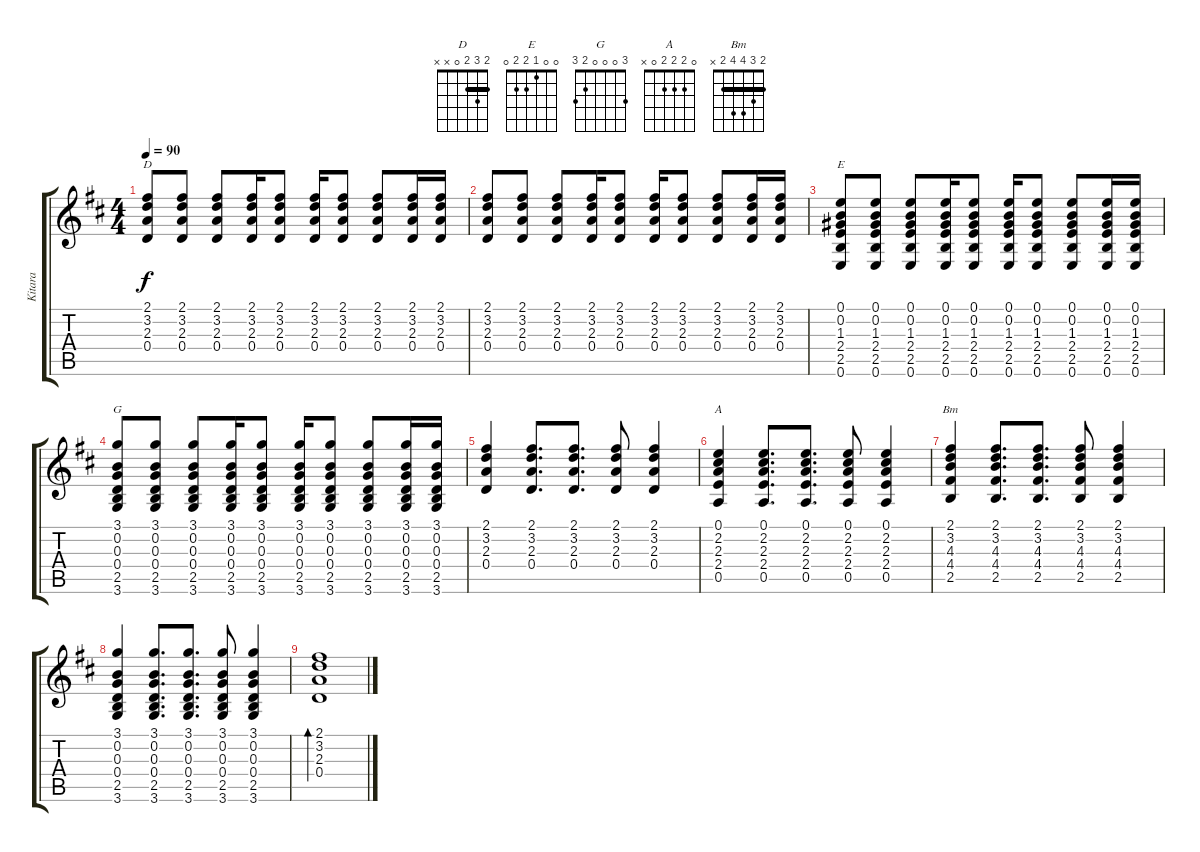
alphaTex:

\track ("Kitara" "Kitara") {instrument acousticguitarsteel}
\staff {score tabs}
\tuning (E4 B3 G3 D3 A2 E2) {hide}
\chord ("D" 2 3 2 0 x x) {barre 2}
\chord ("E" 0 0 1 2 2 0)
\chord ("G" 3 0 0 0 2 3)
\chord ("A" 0 2 2 2 0 x)
\chord ("Bm" 2 3 4 4 2 x) {barre 2}
\ts (4 4)
\tempo 90
\clef g2
\ks d
(2.1 3.2 2.3 0.4).8{ch "D" dy f} (2.1 3.2 2.3 0.4).8 (2.1 3.2 2.3 0.4).8 (2.1 3.2 2.3 0.4).16 (2.1 3.2 2.3 0.4).8 (2.1 3.2 2.3 0.4).16 (2.1 3.2 2.3 0.4).8 (2.1 3.2 2.3 0.4).8 (2.1 3.2 2.3 0.4).16 (2.1 3.2 2.3 0.4).16 |
(2.1 3.2 2.3 0.4).8 (2.1 3.2 2.3 0.4).8 (2.1 3.2 2.3 0.4).8 (2.1 3.2 2.3 0.4).16 (2.1 3.2 2.3 0.4).8 (2.1 3.2 2.3 0.4).16 (2.1 3.2 2.3 0.4).8 (2.1 3.2 2.3 0.4).8 (2.1 3.2 2.3 0.4).16 (2.1 3.2 2.3 0.4).16 |
(0.1 0.2 1.3 2.4 2.5 0.6).8{ch "E"} (0.1 0.2 1.3 2.4 2.5 0.6).8 (0.1 0.2 1.3 2.4 2.5 0.6).8 (0.1 0.2 1.3 2.4 2.5 0.6).16 (0.1 0.2 1.3 2.4 2.5 0.6).8 (0.1 0.2 1.3 2.4 2.5 0.6).16 (0.1 0.2 1.3 2.4 2.5 0.6).8 (0.1 0.2 1.3 2.4 2.5 0.6).8 (0.1 0.2 1.3 2.4 2.5 0.6).16 (0.1 0.2 1.3 2.4 2.5 0.6).16 |
(3.1 0.2 0.3 0.4 2.5 3.6).8{ch "G"} (3.1 0.2 0.3 0.4 2.5 3.6).8 (3.1 0.2 0.3 0.4 2.5 3.6).8 (3.1 0.2 0.3 0.4 2.5 3.6).16 (3.1 0.2 0.3 0.4 2.5 3.6).8 (3.1 0.2 0.3 0.4 2.5 3.6).16 (3.1 0.2 0.3 0.4 2.5 3.6).8 (3.1 0.2 0.3 0.4 2.5 3.6).8 (3.1 0.2 0.3 0.4 2.5 3.6).16 (3.1 0.2 0.3 0.4 2.5 3.6).16 |
(2.1 3.2 2.3 0.4).4 (2.1 3.2 2.3 0.4).8{d} (2.1 3.2 2.3 0.4).8{d} (2.1 3.2 2.3 0.4).8 (2.1 3.2 2.3 0.4).4 |
(0.1 2.2 2.3 2.4 0.5).4{ch "A"} (0.1 2.2 2.3 2.4 0.5).8{d} (0.1 2.2 2.3 2.4 0.5).8{d} (0.1 2.2 2.3 2.4 0.5).8 (0.1 2.2 2.3 2.4 0.5).4 |
(2.1 3.2 4.3 4.4 2.5).4{ch "Bm"} (2.1 3.2 4.3 4.4 2.5).8{d} (2.1 3.2 4.3 4.4 2.5).8{d} (2.1 3.2 4.3 4.4 2.5).8 (2.1 3.2 4.3 4.4 2.5).4 |
(3.1 0.2 0.3 0.4 2.5 3.6).4 (3.1 0.2 0.3 0.4 2.5 3.6).8{d} (3.1 0.2 0.3 0.4 2.5 3.6).8{d} (3.1 0.2 0.3 0.4 2.5 3.6).8 (3.1 0.2 0.3 0.4 2.5 3.6).4 |
(2.1 3.2 2.3 0.4).1{bd 240}
